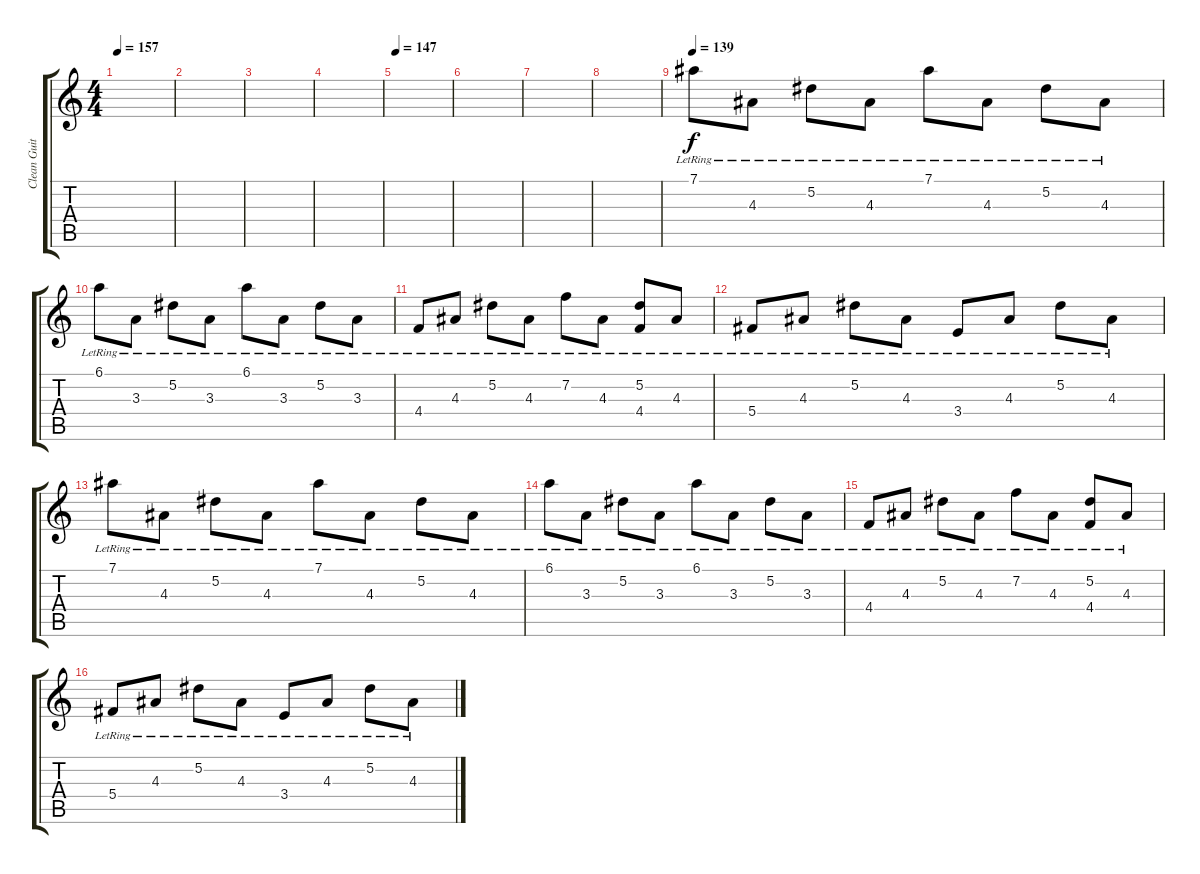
\track ("Clean Guitar" "Clean Guit") {instrument electricguitarclean}
\staff {score tabs}
\tuning (Eb4 Bb3 Gb3 Db3 Ab2 Eb2) {hide}
\ts (4 4)
\tempo 157
\clef g2
\ks c
|
|
|
|
\tempo 147
|
|
|
|
\tempo 139
7.1{lr}.8 4.3{lr}.8 5.2{lr}.8 4.3{lr}.8 7.1{lr}.8 4.3{lr}.8 5.2{lr}.8 4.3{lr}.8 |
6.1{lr}.8 3.3{lr}.8 5.2{lr}.8 3.3{lr}.8 6.1{lr}.8 3.3{lr}.8 5.2{lr}.8 3.3{lr}.8 |
4.4{lr}.8 4.3{lr}.8 5.2{lr}.8 4.3{lr}.8 7.2{lr}.8 4.3{lr}.8 (5.2{lr} 4.4{lr}).8 4.3{lr}.8 |
5.4{lr}.8 4.3{lr}.8 5.2{lr}.8 4.3{lr}.8 3.4{lr}.8 4.3{lr}.8 5.2{lr}.8 4.3{lr}.8 |
7.1{lr}.8 4.3{lr}.8 5.2{lr}.8 4.3{lr}.8 7.1{lr}.8 4.3{lr}.8 5.2{lr}.8 4.3{lr}.8 |
6.1{lr}.8 3.3{lr}.8 5.2{lr}.8 3.3{lr}.8 6.1{lr}.8 3.3{lr}.8 5.2{lr}.8 3.3{lr}.8 |
4.4{lr}.8 4.3{lr}.8 5.2{lr}.8 4.3{lr}.8 7.2{lr}.8 4.3{lr}.8 (5.2{lr} 4.4{lr}).8 4.3{lr}.8 |
5.4{lr}.8 4.3{lr}.8 5.2{lr}.8 4.3{lr}.8 3.4{lr}.8 4.3{lr}.8 5.2{lr}.8 4.3{lr}.8
